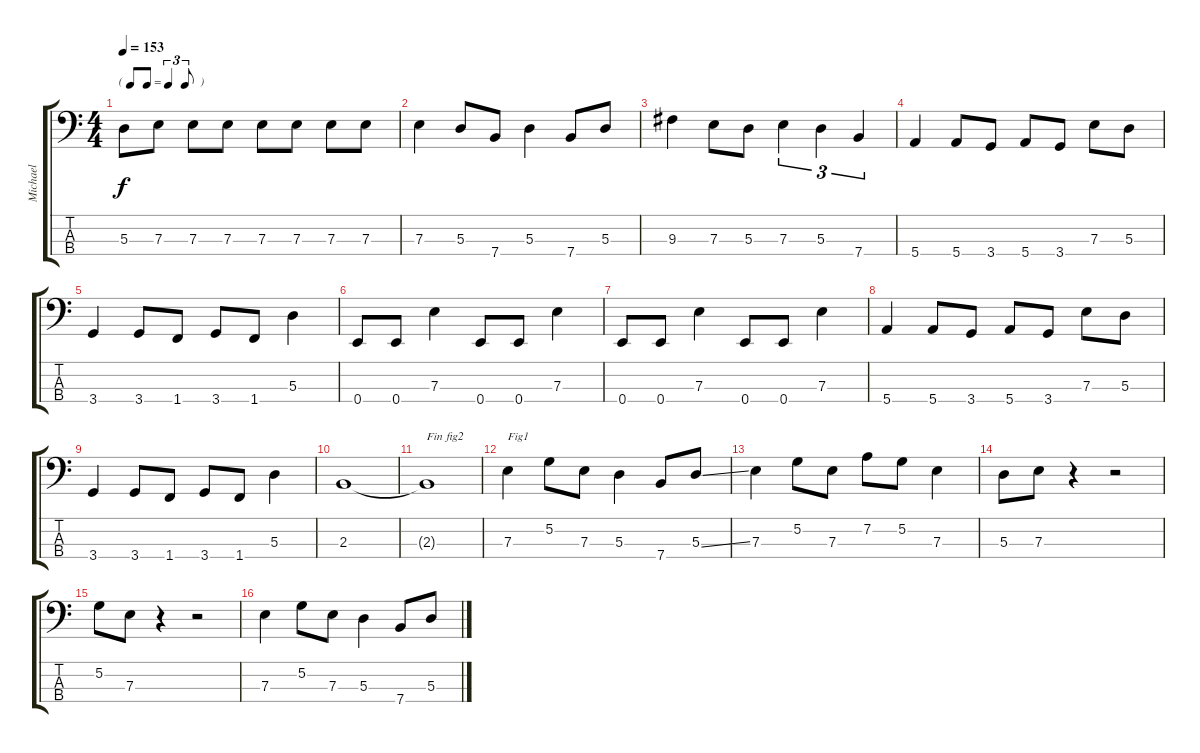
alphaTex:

\track ("Michael" "Michael") {instrument electricbasspick}
\staff {score tabs}
\tuning (G2 D2 A1 E1) {hide}
\ts (4 4)
\tf triplet8th
\tempo 153
\clef f4
\ks c
5.3.8{dy f} 7.3.8 7.3.8 7.3.8 7.3.8 7.3.8 7.3.8 7.3.8 |
7.3.4 5.3.8 7.4.8 5.3.4 7.4.8 5.3.8 |
9.3.4 7.3.8 5.3.8 7.3.4{tu (3 2)} 5.3.4{tu (3 2)} 7.4.4{tu (3 2)} |
5.4.4 5.4.8 3.4.8 5.4.8 3.4.8 7.3.8 5.3.8 |
3.4.4 3.4.8 1.4.8 3.4.8 1.4.8 5.3.4 |
0.4.8 0.4.8 7.3.4 0.4.8 0.4.8 7.3.4 |
0.4.8 0.4.8 7.3.4 0.4.8 0.4.8 7.3.4 |
5.4.4 5.4.8 3.4.8 5.4.8 3.4.8 7.3.8 5.3.8 |
3.4.4 3.4.8 1.4.8 3.4.8 1.4.8 5.3.4 |
2.3.1 |
2.3{t}.1{txt "Fin fig2"} |
7.3.4{txt "Fig1"} 5.2.8 7.3.8 5.3.4 7.4.8 5.3{ss}.8 |
7.3.4 5.2.8 7.3.8 7.2.8 5.2.8 7.3.4 |
5.3.8 7.3.8 r.4 r.2 |
5.2.8 7.3.8 r.4 r.2 |
7.3.4 5.2.8 7.3.8 5.3.4 7.4.8 5.3{ss}.8
